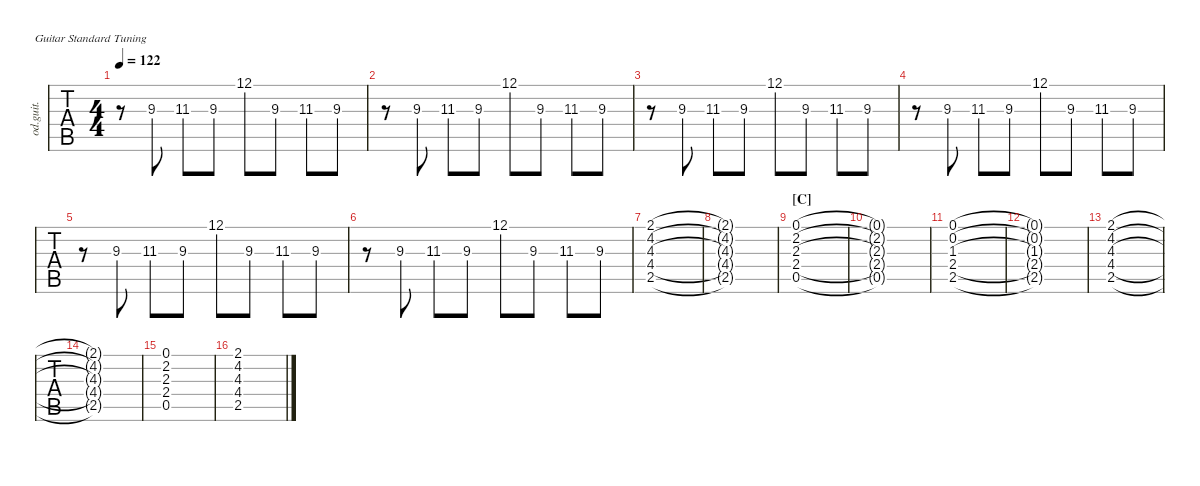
\defaultSystemsLayout 4
\hideDynamics
\bracketExtendMode nobrackets
\track ("Guitar(keyboard)" "od.guit.") {defaultSystemsLayout 4 instrument overdrivenguitar}
\staff {tabs}
\tuning (E4 B3 G3 D3 A2 E2)
\ts (4 4)
\tempo 122
\clef g2
\ks c
r.8{dy f} 9.3.8 11.3{acc #}.8 9.3.8 12.1.8 9.3.8 11.3{acc #}.8 9.3.8 |
r.8 9.3.8 11.3{acc #}.8 9.3.8 12.1.8 9.3.8 11.3{acc #}.8 9.3.8 |
r.8 9.3.8 11.3{acc #}.8 9.3.8 12.1.8 9.3.8 11.3{acc #}.8 9.3.8 |
r.8 9.3.8 11.3{acc #}.8 9.3.8 12.1.8 9.3.8 11.3{acc #}.8 9.3.8 |
r.8 9.3.8 11.3{acc #}.8 9.3.8 12.1.8 9.3.8 11.3{acc #}.8 9.3.8 |
r.8 9.3.8 11.3{acc #}.8 9.3.8 12.1.8 9.3.8 11.3{acc #}.8 9.3.8 |
(2.1{acc #} 4.2{acc #} 4.3 4.4{acc #} 2.5).1 |
(2.1{t acc #} 4.2{t acc #} 4.3{t} 4.4{t acc #} 2.5{t}).1 |
\section ("C" "")
(0.1 2.2{acc #} 2.3 2.4 0.5).1 |
(0.1{t} 2.2{t acc #} 2.3{t} 2.4{t} 0.5{t}).1 |
(0.1 0.2 1.3{acc #} 2.4 2.5).1 |
(0.1{t} 0.2{t} 1.3{t acc #} 2.4{t} 2.5{t}).1 |
(2.1{acc #} 4.2{acc #} 4.3 4.4{acc #} 2.5).1 |
(2.1{t acc #} 4.2{t acc #} 4.3{t} 4.4{t acc #} 2.5{t}).1 |
(0.1 2.2{acc #} 2.3 2.4 0.5).1 |
(2.1{acc #} 4.2{acc #} 4.3 4.4{acc #} 2.5).1
